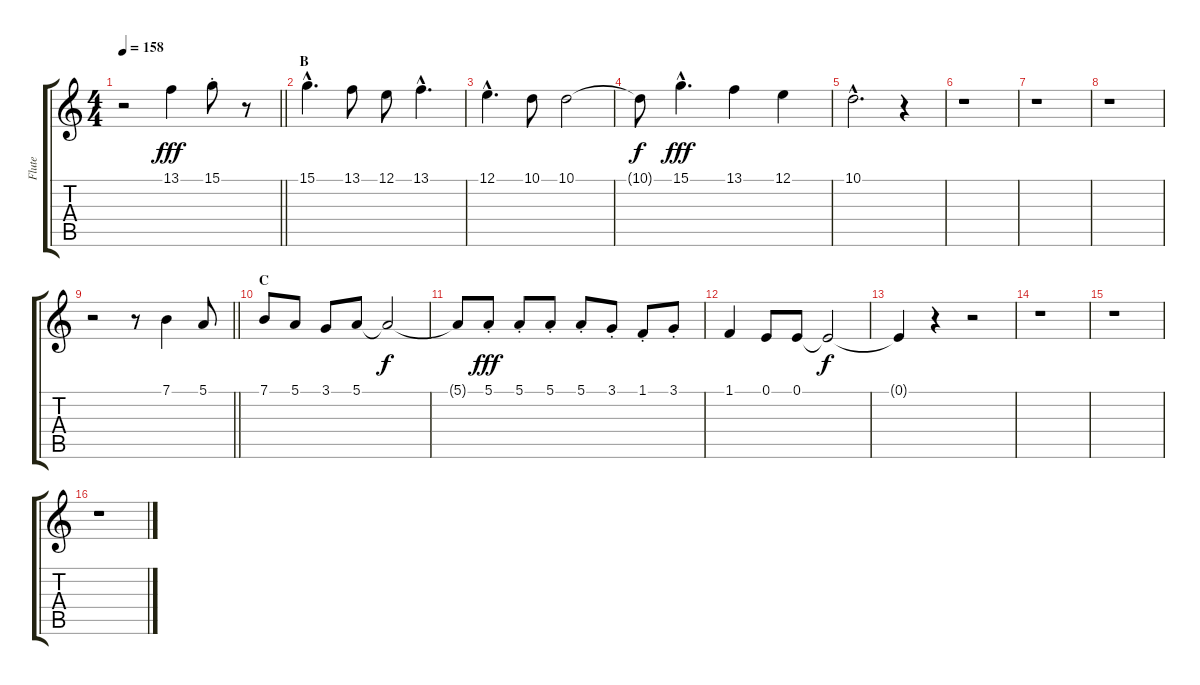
\track ("Flute" "Flute") {instrument flute}
\staff {score tabs}
\tuning (E4 B3 G3 D3 A2 E2) {hide}
\ts (4 4)
\tempo 158
\clef g2
\barLineRight lightlight
\ks c
r.2{dy f} 13.1.4{dy fff} 15.1{st}.8 r.8 |
\section ("" "B")
15.1{hac}.4{d} 13.1.8 12.1.8 13.1{hac}.4{d} |
12.1{hac}.4{d} 10.1.8 10.1.2 |
10.1{t}.8{dy f} 15.1{hac}.4{d dy fff} 13.1.4 12.1.4 |
10.1{hac}.2{d} r.4 |
r.1 |
r.1 |
r.1 |
\barLineRight lightlight
r.2 r.8 7.1.4 5.1.8 |
\section ("" "C")
7.1.8 5.1.8 3.1.8 5.1.8 5.1{t}.2{dy f} |
5.1{t}.8 5.1{st}.8{dy fff} 5.1{st}.8 5.1{st}.8 5.1{st}.8 3.1{st}.8 1.1{st}.8 3.1{st}.8 |
1.1.4 0.1.8 0.1.8 0.1{t}.2{dy f} |
0.1{t}.4 r.4 r.2 |
r.1 |
r.1 |
r.1
